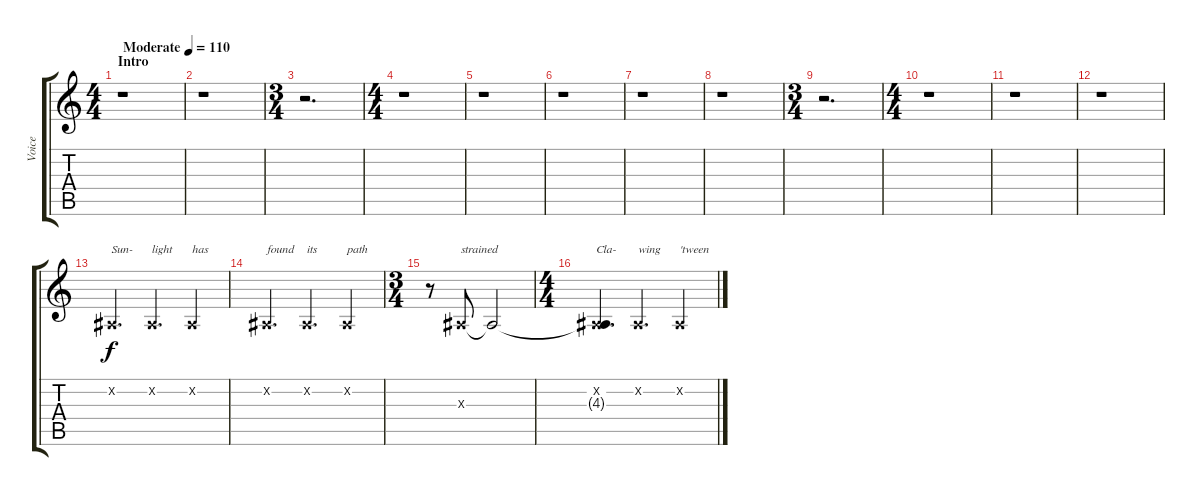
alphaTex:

\track ("Voice" "Voice") {instrument lead6voice}
\staff {score tabs}
\tuning (Eb4 Bb3 Gb3 Db3 Ab2 Eb2) {hide}
\ts (4 4)
\section ("" "Intro")
\tempo (110 "Moderate")
\clef g2
\ks c
r.1{dy f instrument lead6voice} |
r.1 |
\ts (3 4)
r.2{d} |
\ts (4 4)
r.1 |
r.1 |
r.1 |
r.1 |
r.1 |
\ts (3 4)
r.2{d} |
\ts (4 4)
r.1 |
r.1 |
r.1 |
0.2{x}.4{d txt "Sun-"} 0.2{x}.4{d txt "light"} 0.2{x}.4{txt "has"} |
0.2{x}.4{d txt "found"} 0.2{x}.4{d txt "its"} 0.2{x}.4{txt "path"} |
\ts (3 4)
r.8 4.3{x}.8{txt "strained"} 4.3{t}.2 |
\ts (4 4)
(0.2{x} 4.3{t}).4{d txt "Cla-"} 0.2{x}.4{d txt "wing"} 0.2{x}.4{txt "'tween"}
